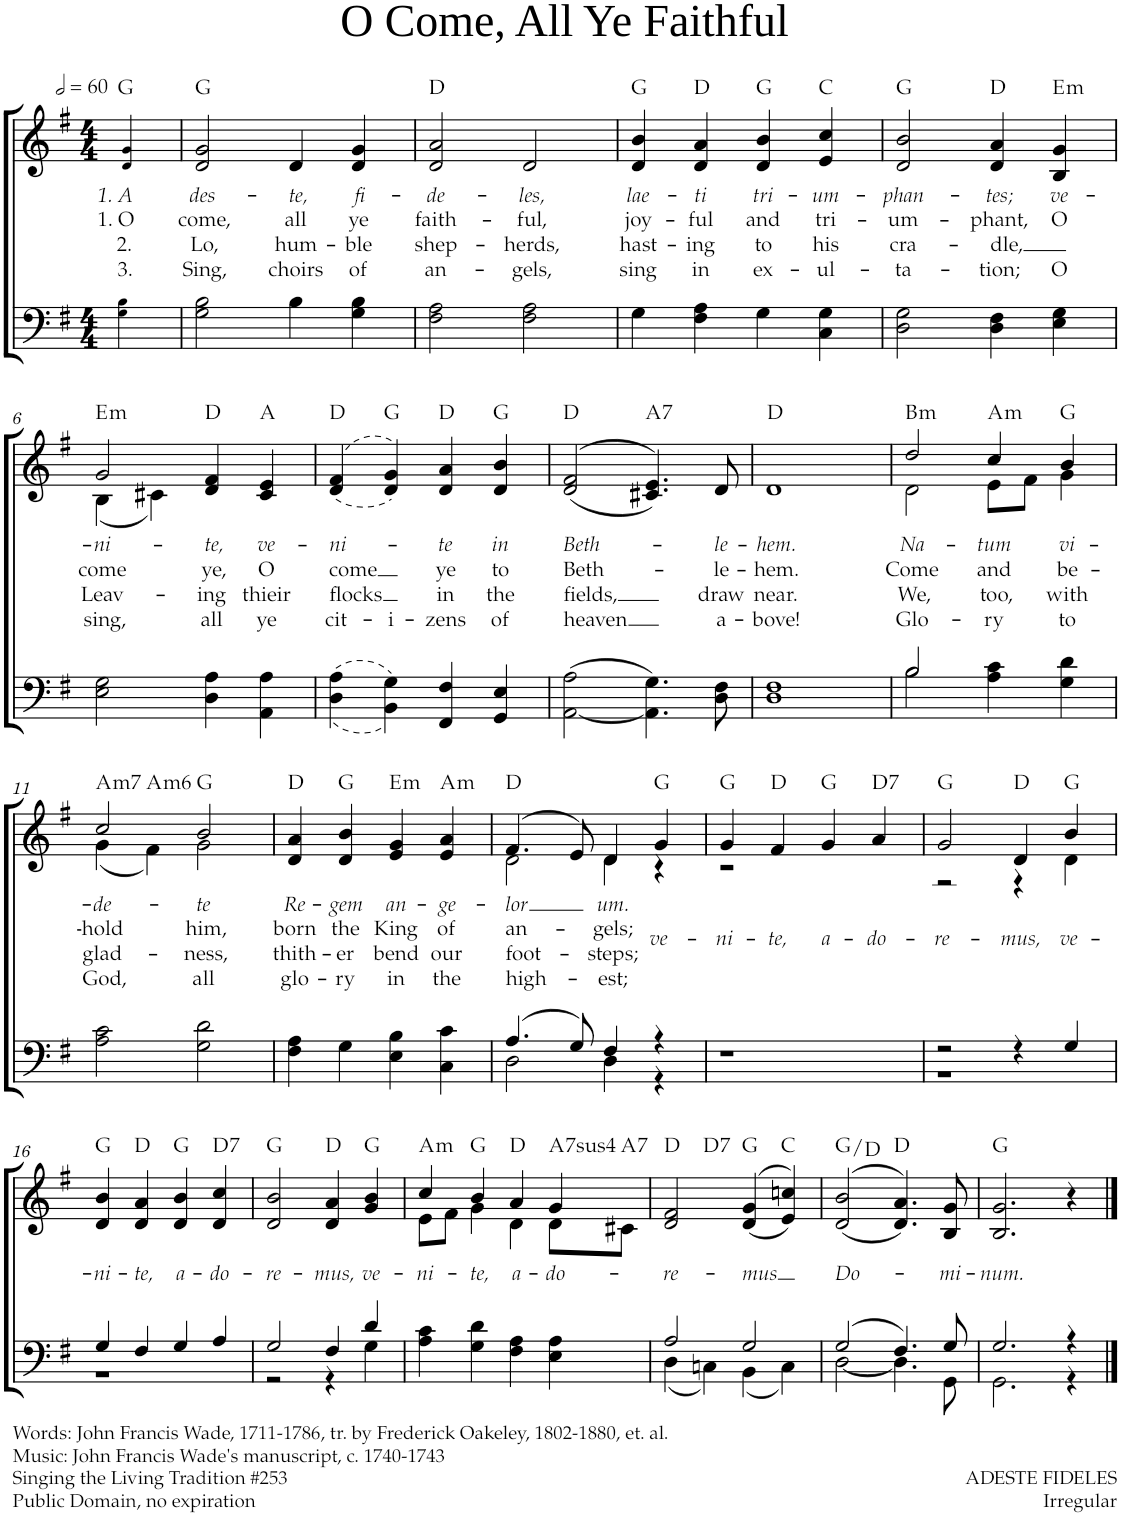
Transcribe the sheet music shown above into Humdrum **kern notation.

**kern	**kern	**text	**text	**text	**text	**harte
*part1	*part1	*part1	*part1	*part1	*part1	*part1
*staff2	*staff1	*staff1	*staff1	*staff1	*staff1	*
*I"Piano	*	*	*	*	*	*
*I'Pno.	*	*	*	*	*	*
*clefF4	*clefG2	*	*	*	*	*
*k[f#]	*k[f#]	*	*	*	*	*
*G:	*G:	*	*	*	*	*
*M4/4	*M4/4	*	*	*	*	*
*MM120	*MM120	*	*	*	*	*
=1	=1	=1	=1	=1	=1	=1
!	!	!LO:LY:b	!LO:LY:b	!LO:LY:b	!LO:LY:b	!
4G!\ 4B!\	4d!/ 4g!/	1. A	1. O	2.	3.	G:maj
=2	=2	=2	=2	=2	=2	=2
!	!	!LO:LY:b	!LO:LY:b	!LO:LY:b	!LO:LY:b	!
2G\ 2B\	2d/ 2g/	des-	come,	Lo,	Sing,	G:maj
!	!	!LO:LY:b	!LO:LY:b	!LO:LY:b	!LO:LY:b	!
4B\	4d/	-te,	all	hum-	choirs	.
!	!	!LO:LY:b	!LO:LY:b	!LO:LY:b	!LO:LY:b	!
4G\ 4B\	4d/ 4g/	fi-	ye	-ble	of	.
=3	=3	=3	=3	=3	=3	=3
!	!	!LO:LY:b	!LO:LY:b	!LO:LY:b	!LO:LY:b	!
2F#\ 2A\	2d/ 2a/	-de-	faith-	shep-	an-	D:maj
!	!	!LO:LY:b	!LO:LY:b	!LO:LY:b	!LO:LY:b	!
2F#\ 2A\	2d/	-les,	-ful,	-herds,	-gels,	.
=4	=4	=4	=4	=4	=4	=4
!	!	!LO:LY:b	!LO:LY:b	!LO:LY:b	!LO:LY:b	!
4G\	4d/ 4b/	lae-	joy-	hast-	sing	G:maj
!	!	!LO:LY:b	!LO:LY:b	!LO:LY:b	!LO:LY:b	!
4F#\ 4A\	4d/ 4a/	-ti	-ful	-ing	in	D:maj
!	!	!LO:LY:b	!LO:LY:b	!LO:LY:b	!LO:LY:b	!
4G\	4d/ 4b/	tri-	and	to	ex-	G:maj
!	!	!LO:LY:b	!LO:LY:b	!LO:LY:b	!LO:LY:b	!
4C\ 4G\	4e/ 4cc/	-um-	tri-	his	-ul-	C:maj
=5	=5	=5	=5	=5	=5	=5
!	!	!LO:LY:b	!LO:LY:b	!LO:LY:b	!LO:LY:b	!
2D\ 2G\	2d/ 2b/	-phan-	-um-	cra-	-ta-	G:maj
!	!	!LO:LY:b	!LO:LY:b	!LO:LY:b	!LO:LY:b	!
4D\ 4F#\	4d/ 4a/	-tes;	-phant,	-dle,	-tion;	D:maj
!	!	!LO:LY:b	!LO:LY:b	!	!LO:LY:b	!LO:H:kt=m
4E\ 4G\	4B/ 4g/	ve-	O	.	O	E:min
!!LO:LB:g=z
=6	=6	=6	=6	=6	=6	=6
!	!	!LO:LY:b	!LO:LY:b	!LO:LY:b	!LO:LY:b	!LO:H:kt=m
*	*^	*	*	*	*	*
2E\ 2G\	2g/	(<4B\	-ni-	come	Leav-	sing,	E:min
.	.	4c#X\)	.	.	.	.	.
!	!	!	!LO:LY:b	!LO:LY:b	!LO:LY:b	!LO:LY:b	!
4D\ 4A\	4d/ 4f#/	2ryy	-te,	ye,	-ing	all	D:maj
!	!	!	!LO:LY:b	!LO:LY:b	!LO:LY:b	!LO:LY:b	!
4AA\ 4A\	4c#/ 4e/	.	ve-	O	thieir	ye	A:maj
*	*v	*v	*	*	*	*	*
=7	=7	=7	=7	=7	=7	=7
!	!	!LO:LY:b	!LO:LY:b	!LO:LY:b	!LO:LY:b	!
4D\ 4A\	(>(<4d/ 4f#/	-ni-	come	flocks	cit-	D:maj
!	!	!	!	!	!LO:LY:b	!
4BB\ 4G\	4d/ 4g/))	.	.	.	-i-	G:maj
!	!	!LO:LY:b	!LO:LY:b	!LO:LY:b	!LO:LY:b	!
4FF#/ 4F#/	4d/ 4a/	-te	ye	in	-zens	D:maj
!	!	!LO:LY:b	!LO:LY:b	!LO:LY:b	!LO:LY:b	!
4GG/ 4E/	4d/ 4b/	in	to	the	of	G:maj
=8	=8	=8	=8	=8	=8	=8
!	!	!LO:LY:b	!LO:LY:b	!LO:LY:b	!LO:LY:b	!
[<2AA\ 2A\	(<(>2d/ 2f#/	Beth-	Beth-	fields,	heaven	D:maj
!	!	!	!	!	!	!LO:H:kt=7
4.AA\] 4.G\	4.c#X/ 4.e/))	.	.	.	.	A:7
!	!	!LO:LY:b	!LO:LY:b	!LO:LY:b	!LO:LY:b	!
8D\ 8F#\	8d/	-le-	-le-	draw	a-	.
=9	=9	=9	=9	=9	=9	=9
!	!	!LO:LY:b	!LO:LY:b	!LO:LY:b	!LO:LY:b	!
1D 1F#	1d	-hem.	-hem.	near.	-bove!	D:maj
=10	=10	=10	=10	=10	=10	=10
*^	*	*	*	*	*	*
!	!	!	!LO:LY:b	!LO:LY:b	!LO:LY:b	!LO:LY:b	!LO:H:kt=m
*	*	*^	*	*	*	*	*
2B/	2B\	2dd/	2d\	Na-	Come	We,	Glo-	B:min
!	!	!	!	!LO:LY:b	!LO:LY:b	!LO:LY:b	!LO:LY:b	!LO:H:kt=m
4A\ 4c\	2ryy	4cc/	8e\L	-tum	and	too,	-ry	A:min
.	.	.	8f#\J	.	.	.	.	.
!	!	!	!	!LO:LY:b	!LO:LY:b	!LO:LY:b	!LO:LY:b	!
4G\ 4d\	.	4b/	4g\	vi-	be-	with	to	G:maj
*v	*v	*	*	*	*	*	*	*
!!LO:LB:g=z	!!
=11	=11	=11	=11	=11	=11	=11	=11
!	!	!	!LO:LY:b	!LO:LY:b	!LO:LY:b	!LO:LY:b	!LO:H:kt=m7
2A\ 2c\	2cc/	(<4g\	-de-	-hold	glad-	God,	A:min7
!	!	!	!	!	!	!	!LO:H:kt=m6
.	.	4f#\)	.	.	.	.	A:min6
!	!	!	!LO:LY:b	!LO:LY:b	!LO:LY:b	!LO:LY:b	!
2G\ 2d\	2b/	2g\	-te	him,	-ness,	all	G:maj
=12	=12	=12	=12	=12	=12	=12	=12
!	!	!	!LO:LY:b	!LO:LY:b	!LO:LY:b	!LO:LY:b	!
*	*v	*v	*	*	*	*	*
4F#\ 4A\	4d/ 4a/	Re-	born	thith-	glo-	D:maj
!	!	!LO:LY:b	!LO:LY:b	!LO:LY:b	!LO:LY:b	!
4G\	4d/ 4b/	-gem	the	-er	-ry	G:maj
!	!	!LO:LY:b	!LO:LY:b	!LO:LY:b	!LO:LY:b	!LO:H:kt=m
4E\ 4B\	4e/ 4g/	an-	King	bend	in	E:min
!	!	!LO:LY:b	!LO:LY:b	!LO:LY:b	!LO:LY:b	!LO:H:kt=m
4C\ 4c\	4e/ 4a/	-ge-	of	our	the	A:min
=13	=13	=13	=13	=13	=13	=13
*^	*	*	*	*	*	*
!	!	!	!LO:LY:b	!LO:LY:b	!LO:LY:b	!LO:LY:b	!
*	*	*^	*	*	*	*	*
4.A/	2D\	(>4.f#/	2d\	-lor	an-	foot-	high-	D:maj
8G/	.	8e/)	.	.	.	.	.	.
!	!	!	!	!LO:LY:b	!LO:LY:b	!LO:LY:b	!LO:LY:b	!
4F#/	4D\	4d/	4d\	um.	-gels;	-steps;	-est;	.
!	!	!	!	!LO:LY:b	!	!	!	!
4r	4r	4g/	4r	ve-	.	.	.	G:maj
=14	=14	=14	=14	=14	=14	=14	=14	=14
!	!	!	!	!LO:LY:b	!	!	!	!
*v	*v	*	*	*	*	*	*	*
1r	4g/	1r	-ni-	.	.	.	G:maj
!	!	!	!LO:LY:b	!	!	!	!
.	4f#/	.	-te,	.	.	.	D:maj
!	!	!	!LO:LY:b	!	!	!	!
.	4g/	.	a-	.	.	.	G:maj
!	!	!	!LO:LY:b	!	!	!	!LO:H:kt=7
.	4a/	.	-do-	.	.	.	D:7
=15	=15	=15	=15	=15	=15	=15	=15
*^	*	*	*	*	*	*	*
!	!	!	!	!LO:LY:b	!	!	!	!
2r	1r	2g/	2r	-re-	.	.	.	G:maj
!	!	!	!	!LO:LY:b	!	!	!	!
4r	.	4d/	4r	-mus,	.	.	.	D:maj
!	!	!	!	!LO:LY:b	!	!	!	!
4G/	.	4b/	4d\	ve-	.	.	.	G:maj
!!LO:LB:g=z
=16	=16	=16	=16	=16	=16	=16	=16	=16
!	!	!	!	!LO:LY:b	!	!	!	!
*	*	*v	*v	*	*	*	*	*
4G/	1r	4d/ 4b/	-ni-	.	.	.	G:maj
!	!	!	!LO:LY:b	!	!	!	!
4F#/	.	4d/ 4a/	-te,	.	.	.	D:maj
!	!	!	!LO:LY:b	!	!	!	!
4G/	.	4d/ 4b/	a-	.	.	.	G:maj
!	!	!	!LO:LY:b	!	!	!	!LO:H:kt=7
4A/	.	4d/ 4cc/	-do-	.	.	.	D:7
=17	=17	=17	=17	=17	=17	=17	=17
!	!	!	!LO:LY:b	!	!	!	!
2G/	2r	2d/ 2b/	-re-	.	.	.	G:maj
!	!	!	!LO:LY:b	!	!	!	!
4F#/	4r	4d/ 4a/	-mus,	.	.	.	D:maj
!	!	!	!LO:LY:b	!	!	!	!
4d/	4G\	4g/ 4b/	ve-	.	.	.	G:maj
=18	=18	=18	=18	=18	=18	=18	=18
!	!	!	!LO:LY:b	!	!	!	!LO:H:kt=m
*v	*v	*^	*	*	*	*	*
4A\ 4c\	4cc/	8e\L	-ni-	.	.	.	A:min
.	.	8f#\J	.	.	.	.	.
!	!	!	!LO:LY:b	!	!	!	!
4G\ 4d\	4b/	4g\	-te,	.	.	.	G:maj
!	!	!	!LO:LY:b	!	!	!	!
4F#\ 4A\	4a/	4d\	a-	.	.	.	D:maj
!	!	!	!LO:LY:b	!	!	!	!LO:H:kt=74
4E\ 4A\	4g/	8d\L	-do-	.	.	.	A:sus4(7)
!	!	!	!	!	!	!	!LO:H:kt=7
.	.	8c#X\J	.	.	.	.	A:7
=19	=19	=19	=19	=19	=19	=19	=19
*^	*	*	*	*	*	*	*
!	!	!	!	!LO:LY:b	!	!	!	!
2A/	4D\	2d/ 2f#/	4ryy	-re-	.	.	.	D:maj
!	!	!	!	!	!	!	!	!LO:H:kt=7
.	4Cn\	.	2.ryy	.	.	.	.	D:7
!	!	!	!	!LO:LY:b	!	!	!	!
2G/	4BB\	(<(>4d/ 4g/	.	-mus	.	.	.	G:maj
.	4C\	4e/ 4ccn/))	.	.	.	.	.	C:maj
=20	=20	=20	=20	=20	=20	=20	=20	=20
!	!	!	!	!LO:LY:b	!	!	!	!
*	*	*v	*v	*	*	*	*	*
2G/	[<2D\	(<(>2d/ 2b/	Do-	.	.	.	G:maj/5
4.F#/	4.D\]	4.d/ 4.a/))	.	.	.	.	D:maj
!	!	!	!LO:LY:b	!	!	!	!
8G/	8GG\	8B/ 8g/	-mi-	.	.	.	.
=21	=21	=21	=21	=21	=21	=21	=21
!	!	!	!LO:LY:b	!	!	!	!
2.G/	2.GG\	2.B/ 2.g/	-num.	.	.	.	G:maj
4r	4r	4r	.	.	.	.	.
*v	*v	*	*	*	*	*	*
==	==	==	==	==	==	==
*-	*-	*-	*-	*-	*-	*-
